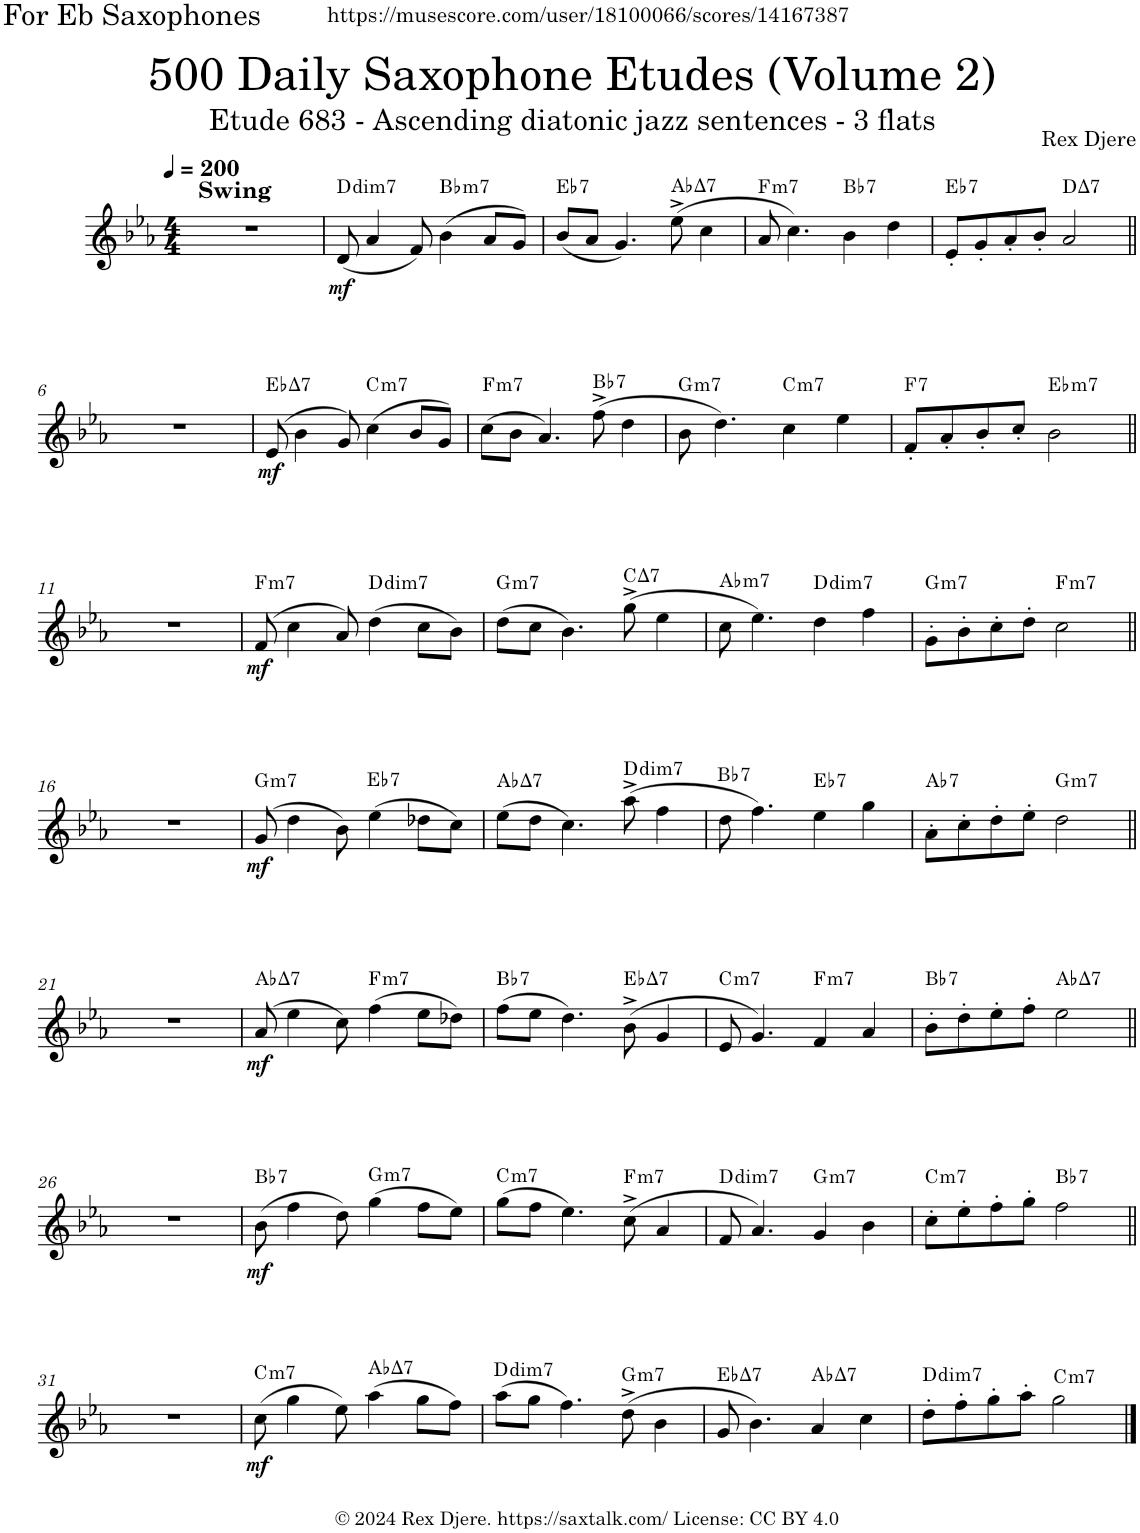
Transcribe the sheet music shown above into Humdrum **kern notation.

**kern	**dynam	**harte
*part1	*part1	*part1
*staff1	*staff1	*
*I"Alto Saxophone	*	*
*I'A. Sax.	*	*
*clefG2	*	*
*Trd5c9	*	*
*k[b-e-a-]	*	*
*M4/4	*	*
*MM200	*	*
=1	=1	=1
!LO:TX:a:B:t=Swing	!	!
1r	.	.
=2	=2	=2
!	!LO:DY:b	!LO:H:kt=dim7
(8d/	mf	D:dim7
4a-/	.	.
8f/)	.	.
!	!	!LO:H:kt=m7
(4b-\	.	Bb:min7
8a-/L	.	.
8g/J)	.	.
=3	=3	=3
!	!	!LO:H:kt=7
(8b-/L	.	Eb:7
8a-/J	.	.
4.g/)	.	.
!	!	!LO:H:kt=7
(8ee-^\	.	Ab:maj7
4cc\	.	.
=4	=4	=4
!	!	!LO:H:kt=m7
8a-/	.	F:min7
4.cc\)	.	.
!	!	!LO:H:kt=7
4b-\	.	Bb:7
4dd\	.	.
=5	=5	=5
!	!	!LO:H:kt=7
8e-'/L	.	Eb:7
8g'/	.	.
8a-'/	.	.
8b-'/J	.	.
!	!	!LO:H:kt=7
2a-/	.	D:maj7
!!LO:LB:g=z
=6||	=6||	=6||
*k[b-e-a-]	*	*
1r	.	.
=7	=7	=7
!	!LO:DY:b	!LO:H:kt=7
(8e-/	mf	Eb:maj7
4b-\	.	.
8g/)	.	.
!	!	!LO:H:kt=m7
(4cc\	.	C:min7
8b-/L	.	.
8g/J)	.	.
=8	=8	=8
!	!	!LO:H:kt=m7
(8cc\L	.	F:min7
8b-\J	.	.
4.a-/)	.	.
!	!	!LO:H:kt=7
(8ff^\	.	Bb:7
4dd\	.	.
=9	=9	=9
!	!	!LO:H:kt=m7
8b-\	.	G:min7
4.dd\)	.	.
!	!	!LO:H:kt=m7
4cc\	.	C:min7
4ee-\	.	.
=10	=10	=10
!	!	!LO:H:kt=7
8f'/L	.	F:7
8a-'/	.	.
8b-'/	.	.
8cc'/J	.	.
!	!	!LO:H:kt=m7
2b-\	.	Eb:min7
!!LO:LB:g=z
=11||	=11||	=11||
*k[b-e-a-]	*	*
1r	.	.
=12	=12	=12
!	!LO:DY:b	!LO:H:kt=m7
(8f/	mf	F:min7
4cc\	.	.
8a-/)	.	.
!	!	!LO:H:kt=dim7
(4dd\	.	D:dim7
8cc\L	.	.
8b-\J)	.	.
=13	=13	=13
!	!	!LO:H:kt=m7
(8dd\L	.	G:min7
8cc\J	.	.
4.b-\)	.	.
!	!	!LO:H:kt=7
(8gg^\	.	C:maj7
4ee-\	.	.
=14	=14	=14
!	!	!LO:H:kt=m7
8cc\	.	Ab:min7
4.ee-\)	.	.
!	!	!LO:H:kt=dim7
4dd\	.	D:dim7
4ff\	.	.
=15	=15	=15
!	!	!LO:H:kt=m7
8g'\L	.	G:min7
8b-'\	.	.
8cc'\	.	.
8dd'\J	.	.
!	!	!LO:H:kt=m7
2cc\	.	F:min7
!!LO:LB:g=z
=16||	=16||	=16||
*k[b-e-a-]	*	*
1r	.	.
=17	=17	=17
!	!LO:DY:b	!LO:H:kt=m7
(8g/	mf	G:min7
4dd\	.	.
8b-\)	.	.
!	!	!LO:H:kt=7
(4ee-\	.	Eb:7
8dd-X\L	.	.
8cc\J)	.	.
=18	=18	=18
!	!	!LO:H:kt=7
(8ee-\L	.	Ab:maj7
8dd\J	.	.
4.cc\)	.	.
!	!	!LO:H:kt=dim7
(8aa-^\	.	D:dim7
4ff\	.	.
=19	=19	=19
!	!	!LO:H:kt=7
8dd\	.	Bb:7
4.ff\)	.	.
!	!	!LO:H:kt=7
4ee-\	.	Eb:7
4gg\	.	.
=20	=20	=20
!	!	!LO:H:kt=7
8a-'\L	.	Ab:7
8cc'\	.	.
8dd'\	.	.
8ee-'\J	.	.
!	!	!LO:H:kt=m7
2dd\	.	G:min7
!!LO:LB:g=z
=21||	=21||	=21||
*k[b-e-a-]	*	*
1r	.	.
=22	=22	=22
!	!LO:DY:b	!LO:H:kt=7
(8a-/	mf	Ab:maj7
4ee-\	.	.
8cc\)	.	.
!	!	!LO:H:kt=m7
(4ff\	.	F:min7
8ee-\L	.	.
8dd-X\J)	.	.
=23	=23	=23
!	!	!LO:H:kt=7
(8ff\L	.	Bb:7
8ee-\J	.	.
4.dd\)	.	.
!	!	!LO:H:kt=7
(8b-^\	.	Eb:maj7
4g/	.	.
=24	=24	=24
!	!	!LO:H:kt=m7
8e-/	.	C:min7
4.g/)	.	.
!	!	!LO:H:kt=m7
4f/	.	F:min7
4a-/	.	.
=25	=25	=25
!	!	!LO:H:kt=7
8b-'\L	.	Bb:7
8dd'\	.	.
8ee-'\	.	.
8ff'\J	.	.
!	!	!LO:H:kt=7
2ee-\	.	Ab:maj7
!!LO:LB:g=z
=26||	=26||	=26||
1r	.	.
=27	=27	=27
!	!LO:DY:b	!LO:H:kt=7
(8b-\	mf	Bb:7
4ff\	.	.
8dd\)	.	.
!	!	!LO:H:kt=m7
(4gg\	.	G:min7
8ff\L	.	.
8ee-\J)	.	.
=28	=28	=28
!	!	!LO:H:kt=m7
(8gg\L	.	C:min7
8ff\J	.	.
4.ee-\)	.	.
!	!	!LO:H:kt=m7
(8cc^\	.	F:min7
4a-/	.	.
=29	=29	=29
!	!	!LO:H:kt=dim7
8f/	.	D:dim7
4.a-/)	.	.
!	!	!LO:H:kt=m7
4g/	.	G:min7
4b-\	.	.
=30	=30	=30
!	!	!LO:H:kt=m7
8cc'\L	.	C:min7
8ee-'\	.	.
8ff'\	.	.
8gg'\J	.	.
!	!	!LO:H:kt=7
2ff\	.	Bb:7
!!LO:LB:g=z
=31||	=31||	=31||
1r	.	.
=32	=32	=32
!	!LO:DY:b	!LO:H:kt=m7
(8cc\	mf	C:min7
4gg\	.	.
8ee-\)	.	.
!	!	!LO:H:kt=7
(4aa-\	.	Ab:maj7
8gg\L	.	.
8ff\J)	.	.
=33	=33	=33
!	!	!LO:H:kt=dim7
(8aa-\L	.	D:dim7
8gg\J	.	.
4.ff\)	.	.
!	!	!LO:H:kt=m7
(8dd^\	.	G:min7
4b-\	.	.
=34	=34	=34
!	!	!LO:H:kt=7
8g/	.	Eb:maj7
4.b-\)	.	.
!	!	!LO:H:kt=7
4a-/	.	Ab:maj7
4cc\	.	.
=35	=35	=35
!	!	!LO:H:kt=dim7
8dd'\L	.	D:dim7
8ff'\	.	.
8gg'\	.	.
8aa-'\J	.	.
!	!	!LO:H:kt=m7
2gg\	.	C:min7
==	==	==
*-	*-	*-
